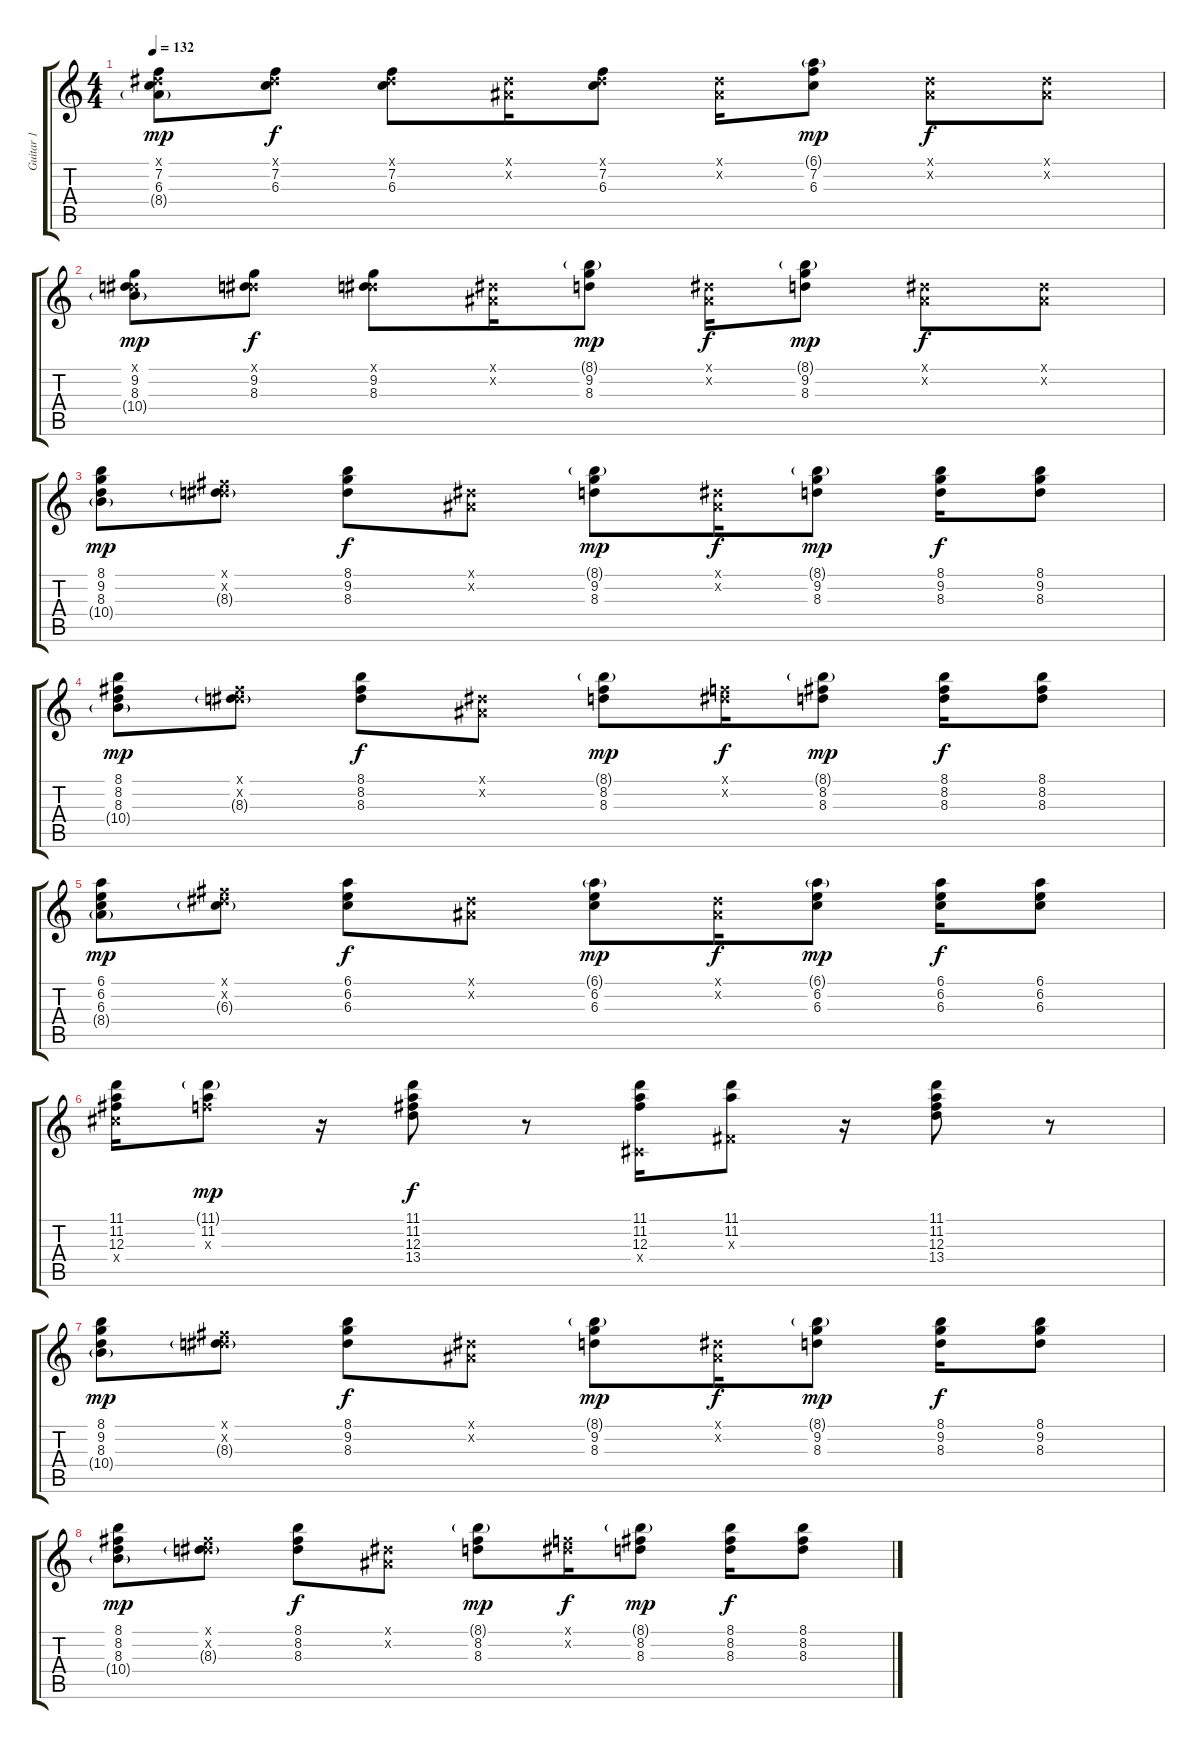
\track ("Guitar 1" "Guitar 1") {instrument electricguitarmuted}
\staff {score tabs}
\tuning (Eb4 Bb3 Gb3 Db3 Ab2 Eb2) {hide}
\ts (4 4)
\tempo 132
\clef g2
\ks c
(0.1{x} 7.2 6.3 8.4{g}).8{dy mp} (0.1{x} 7.2 6.3).8{dy f} (0.1{x} 7.2 6.3).8 (0.1{x} 0.2{x}).16 (0.1{x} 7.2 6.3).8 (0.1{x} 0.2{x}).16 (6.1{g} 7.2 6.3).8{dy mp} (0.1{x} 0.2{x}).8{dy f} (0.1{x} 0.2{x}).8 |
(0.1{x} 9.2 8.3 10.4{g}).8{dy mp} (0.1{x} 9.2 8.3).8{dy f} (0.1{x} 9.2 8.3).8 (0.1{x} 0.2{x}).16 (8.1{g} 9.2 8.3).8{dy mp} (0.1{x} 0.2{x}).16{dy f} (8.1{g} 9.2 8.3).8{dy mp} (0.1{x} 0.2{x}).8{dy f} (0.1{x} 0.2{x}).8 |
(8.1 9.2 8.3 10.4{g}).8{dy mp} (0.1{x} 8.2{x} 8.3{g}).8 (8.1 9.2 8.3).8{dy f} (0.1{x} 0.2{x}).8 (8.1{g} 9.2 8.3).8{dy mp} (0.1{x} 0.2{x}).16{dy f} (8.1{g} 9.2 8.3).8{dy mp} (8.1 9.2 8.3).16{dy f} (8.1 9.2 8.3).8 |
(8.1 8.2 8.3 10.4{g}).8{dy mp} (0.1{x} 8.2{x} 8.3{g}).8 (8.1 8.2 8.3).8{dy f} (0.1{x} 0.2{x}).8 (8.1{g} 8.2 8.3).8{dy mp} (0.1{x} 7.2{x}).16{dy f} (8.1{g} 8.2 8.3).8{dy mp} (8.1 8.2 8.3).16{dy f} (8.1 8.2 8.3).8 |
(6.1 6.2 6.3 8.4{g}).8{dy mp} (0.1{x} 8.2{x} 6.3{g}).8 (6.1 6.2 6.3).8{dy f} (0.1{x} 0.2{x}).8 (6.1{g} 6.2 6.3).8{dy mp} (0.1{x} 0.2{x}).16{dy f} (6.1{g} 6.2 6.3).8{dy mp} (6.1 6.2 6.3).16{dy f} (6.1 6.2 6.3).8 |
(11.1 11.2 12.3 12.4{x}).16 (11.1{g} 11.2 11.3{x}).8{dy mp} r.16 (11.1 11.2 12.3 13.4).8{dy f} r.8 (11.1 11.2 12.3 0.4{x}).16 (11.1 11.2 0.3{x}).8 r.16 (11.1 11.2 12.3 13.4).8 r.8 |
(8.1 9.2 8.3 10.4{g}).8{dy mp} (0.1{x} 8.2{x} 8.3{g}).8 (8.1 9.2 8.3).8{dy f} (0.1{x} 0.2{x}).8 (8.1{g} 9.2 8.3).8{dy mp} (0.1{x} 0.2{x}).16{dy f} (8.1{g} 9.2 8.3).8{dy mp} (8.1 9.2 8.3).16{dy f} (8.1 9.2 8.3).8 |
(8.1 8.2 8.3 10.4{g}).8{dy mp} (0.1{x} 8.2{x} 8.3{g}).8 (8.1 8.2 8.3).8{dy f} (0.1{x} 0.2{x}).8 (8.1{g} 8.2 8.3).8{dy mp} (0.1{x} 7.2{x}).16{dy f} (8.1{g} 8.2 8.3).8{dy mp} (8.1 8.2 8.3).16{dy f} (8.1 8.2 8.3).8
